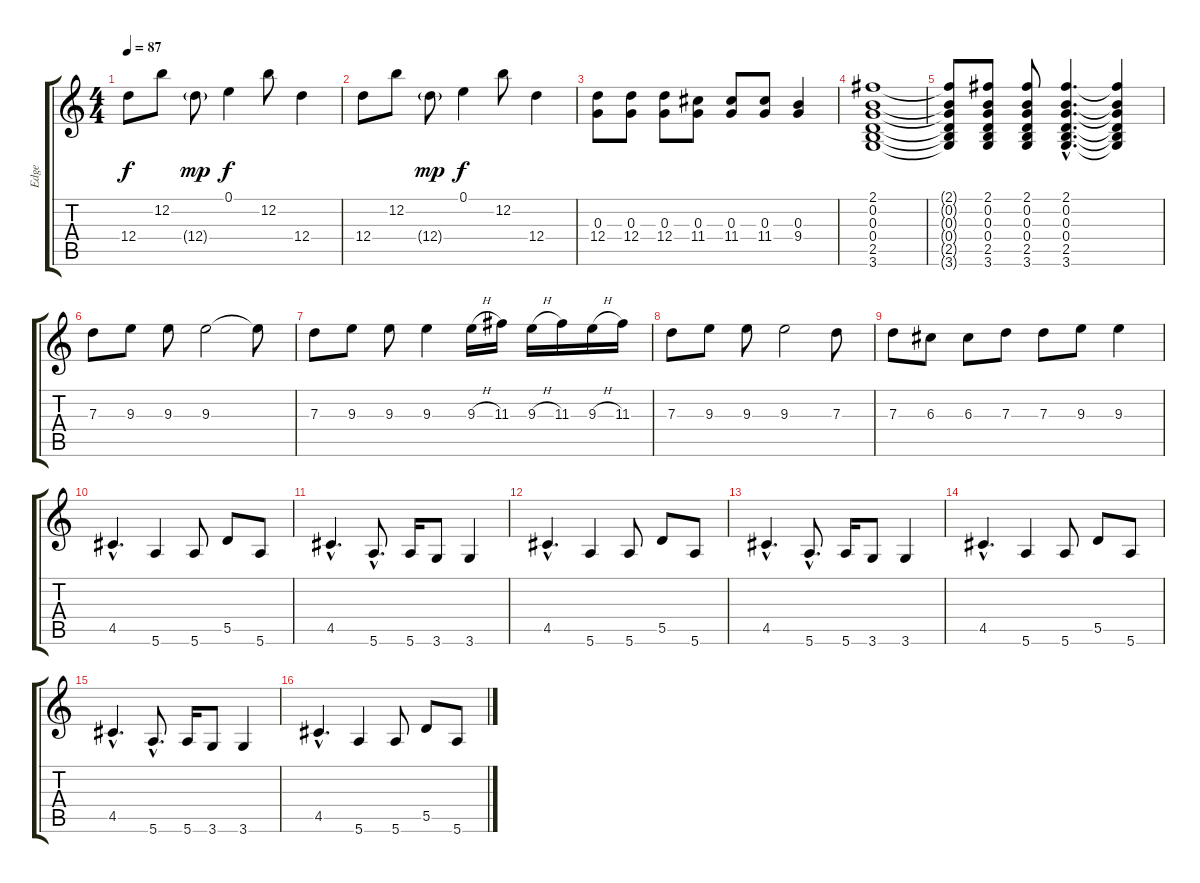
\track ("Edge" "Edge") {instrument acousticguitarsteel}
\staff {score tabs}
\tuning (E4 B3 G3 D3 A2 E2) {hide}
\ts (4 4)
\tempo 87
\clef g2
\ks c
12.4.8{dy f} 12.2.8 12.4{g}.8{dy mp} 0.1.4{dy f} 12.2.8 12.4.4 |
12.4.8 12.2.8 12.4{g}.8{dy mp} 0.1.4{dy f} 12.2.8 12.4.4 |
(0.3 12.4).8 (0.3 12.4).8 (0.3 12.4).8 (0.3 11.4).8 (0.3 11.4).8 (0.3 11.4).8 (0.3 9.4).4 |
(2.1 0.2 0.3 0.4 2.5 3.6).1 |
(2.1{t} 0.2{t} 0.3{t} 0.4{t} 2.5{t} 3.6{t}).8 (2.1 0.2 0.3 0.4 2.5 3.6).8 (2.1 0.2 0.3 0.4 2.5 3.6).8 (2.1{hac} 0.2{hac} 0.3{hac} 0.4{hac} 2.5{hac} 3.6{hac}).4{d} (2.1{t} 0.2{t} 0.3{t} 0.4{t} 2.5{t} 3.6{t}).4 |
7.3.8 9.3.8 9.3.8 9.3.2 9.3{t}.8 |
7.3.8 9.3.8 9.3.8 9.3.4 9.3{h}.16 11.3.16 9.3{h}.16 11.3.16 9.3{h}.16 11.3.16 |
7.3.8 9.3.8 9.3.8 9.3.2 7.3.8 |
7.3.8 6.3.8 6.3.8 7.3.8 7.3.8 9.3.8 9.3.4 |
4.5{hac}.4{d} 5.6.4 5.6.8 5.5.8 5.6.8 |
4.5{hac}.4{d} 5.6{hac}.8{d} 5.6.16 3.6.8 3.6.4 |
4.5{hac}.4{d} 5.6.4 5.6.8 5.5.8 5.6.8 |
4.5{hac}.4{d} 5.6{hac}.8{d} 5.6.16 3.6.8 3.6.4 |
4.5{hac}.4{d} 5.6.4 5.6.8 5.5.8 5.6.8 |
4.5{hac}.4{d} 5.6{hac}.8{d} 5.6.16 3.6.8 3.6.4 |
4.5{hac}.4{d} 5.6.4 5.6.8 5.5.8 5.6.8
